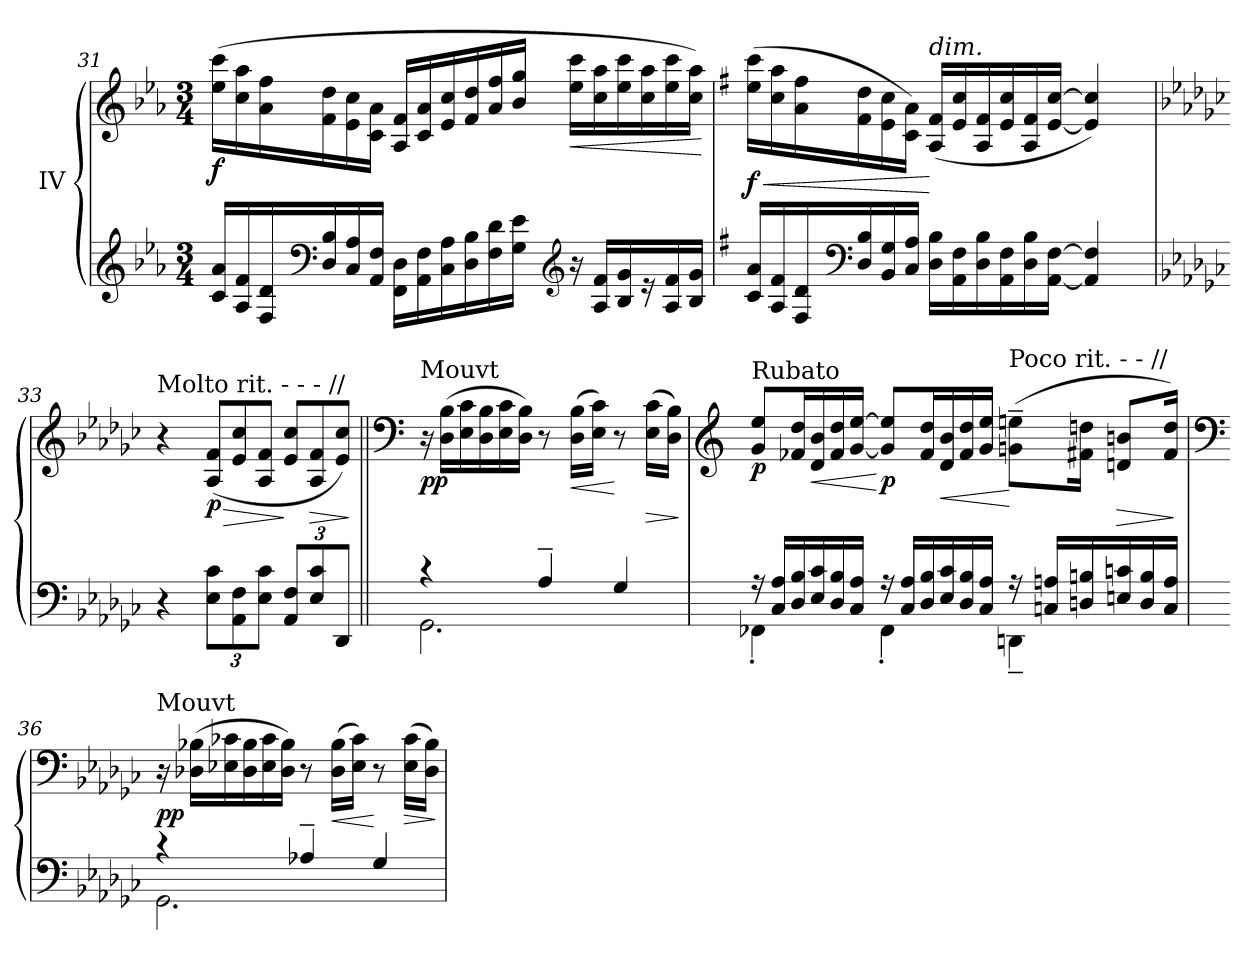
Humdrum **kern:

**kern	**kern	**dynam
*part1	*part1	*part1
*staff2	*staff1	*staff1/2
*I"IV	*	*
*clefG2	*clefG2	*
*k[b-e-a-]	*k[b-e-a-]	*
*M3/4	*M3/4	*
*Xtuplet	*Xtuplet	*
=31	=31	=31
!	!	!LO:DY:b
24c/<< 24a-/<<LL	(>24ee-\ 24ccc\LL	f
24A-/ 24f/	24cc\ 24aa-\	.
24F/<< 24d/<<	24a-\ 24ff\	.
*clefF4	*	*
24D/ 24B-/	24f\ 24dd\	.
24C/<< 24A-/<<	24e-\ 24cc\	.
24AA-/<< 24F/<<JJ	24c\ 24a-\JJ	.
24FF\<< 24D\<<LL	24A-/ 24f/LL	.
24AA-\ 24F\	24c/ 24a-/	.
24C\<< 24A-\<<	24e-/ 24cc/	.
24D\<< 24B-\<<	24f/ 24dd/	.
24F\ 24d\	24a-/ 24ff/	.
24G\<< 24e-\<<JJ	24b-/ 24gg/JJ	.
*clefG2	*	*
!	!	!LO:HP:b
24r	24ee-\ 24ccc\LL	<
24A-/ 24f/LL	24cc\ 24aa-\	.
24B-/ 24g/	24ee-\ 24ccc\	.
24r	24cc\ 24aa-\	.
24A-/ 24f/	24ee-\ 24ccc\	.
24B-/ 24g/JJ	24cc\ 24aa-\JJ)	.
.	.	[
!!LO:PB:g=z
=32	=32	=32
*k[f#]	*k[f#]	*
!	!	!LO:HP:b
!	!	!LO:DY:n=1:b
24c/<< 24a/<<LL	(>24ee\ 24ccc\LL	< f
24A/ 24f#/	24cc\ 24aa\	.
24F#/<< 24d/<<	24a\ 24ff#\	.
*clefF4	*	*
24D/<< 24B/<<	24f#\ 24dd\	.
24BB/ 24G/	24e\ 24cc\	.
24C/ 24A/JJ	24c\ 24a\JJ)	.
!	!LO:TX:i:t=dim.	!
24D\<< 24B\<<LL	(<24A/ 24f#/LL	[
24AA\ 24F#\	24e/ 24cc/	.
24D\ 24B\	24A/ 24f#/	.
24AA\ 24F#\	24e/ 24cc/	.
24D\ 24B\	24A/ 24f#/	.
[24AA\ [24F#\JJ	[24e/ [24cc/JJ	.
4AA/] 4F#/]	4e/] 4cc/])	.
=33	=33	=33
*k[b-e-a-d-g-c-]	*k[b-e-a-d-g-c-]	*
!	!LO:TX:t=Molto rit.  -    -     -     //	!
4r	4r	.
*tuplet	*	*
*Xbrackettup	*	*
!	!	!LO:HP:b
!	!	!LO:DY:n=1:b
12E-\ 12c-\L	(<12A-/ 12f/L	> p
12AA-\ 12F\	12e-/ 12cc-/	.
12E-\ 12c-\J	12A-/ 12f/J	.
!	!	!LO:DY:n=2:b
!	!	!LO:DY:n=3:b
12AA-/ 12F/L	12e-/ 12cc-/L	] other-dynamics p
!	!	!LO:HP:b
12E-/ 12c-/	12A-/ 12f/	>
12DD-/J	12e-/ 12cc-/J)	.
.	.	]
=34||	=34||	=34||
*	*clefF4	*
*^	*	*
!	!	!LO:TX:t=Mouvt	!
!	!	!	!LO:DY:b
4r	2.GG-\	24r	pp
.	.	(>24D-\ 24B-\LL	.
.	.	24E-\ 24c-\	.
.	.	24D-\ 24B-\	.
.	.	24E-\ 24c-\	.
.	.	24D-\ 24B-\JJ)	.
4A-~>/	.	8r	.
!	!	!	!LO:HP:b
.	.	(>16D-\ 16B-\LL	<
.	.	16E-\ 16c-\JJ)	.
4G-/	.	8r	[
!	!	!	!LO:HP:b
.	.	(>16E-\ 16c-\LL	>
.	.	16D-\ 16B-\JJ)	.
*v	*v	*	*
.	.	]
!!LO:LB:g=z
=35	=35	=35
*	*clefG2	*
*Xtuplet	*	*
*^	*	*
!	!	!LO:TX:t=Rubato	!
!	!	!	!LO:DY:b
24r	4FF-X'\	12g-/ 12ee-/L	p
24C-/ 24A-/LL	.	.	.
24D-/ 24B-/	.	24f-X/ 24dd-/L	.
!	!	!	!LO:HP:b
24E-/ 24c-/	.	24d-/ 24b-/	<
24D-/ 24B-/	.	24f-/ 24dd-/	.
24C-/ 24A-/JJ	.	[24g-/ [24ee-/JJ	.
!	!	!	!LO:DY:n=1:b
24r	4FF-'\	12g-/] 12ee-/]L	[ p
24C-/ 24A-/LL	.	.	.
24D-/ 24B-/	.	24f-/ 24dd-/L	.
!	!	!	!LO:HP:b
24E-/ 24c-/	.	24d-/ 24b-/	<
24D-/ 24B-/	.	24f-/ 24dd-/	.
24C-/ 24A-/JJ	.	24g-/ 24ee-/JJ	.
!	!	!LO:TX:t=Poco rit.  -    -   //	!
24r	4DDn~\	(>12gn\~ 12een\~L	[
24Cn/ 24An/LL	.	.	.
24Dn/ 24Bn/	.	24f#X\ 24ddn\Jk	.
!	!	!	!LO:HP:b
24En/ 24cn/	.	12dn/ 12bn/L	>
24D/ 24B/	.	.	.
24C/ 24A/JJ	.	24f#/ 24dd/Jk)	.
*v	*v	*	*
.	.	]
=36	=36	=36
*	*clefF4	*
*^	*	*
!	!	!LO:TX:t=Mouvt	!
!	!	!	!LO:DY:b
4r	2.GG-i\	24r	pp
.	.	(>24D-X\ 24B-X\LL	.
.	.	24E-X\ 24c-X\	.
.	.	24D-\ 24B-\	.
.	.	24E-\ 24c-\	.
.	.	24D-\ 24B-\JJ)	.
4A-X~>/	.	8r	.
!	!	!	!LO:HP:b
.	.	(>16D-\ 16B-\LL	<
.	.	16E-\ 16c-\JJ)	.
4G-/	.	8r	[
!	!	!	!LO:HP:b
.	.	(>16E-\ 16c-\LL	>
.	.	16D-\ 16B-\JJ)	.
*v	*v	*	*
.	.	]
=	=	=
*-	*-	*-
